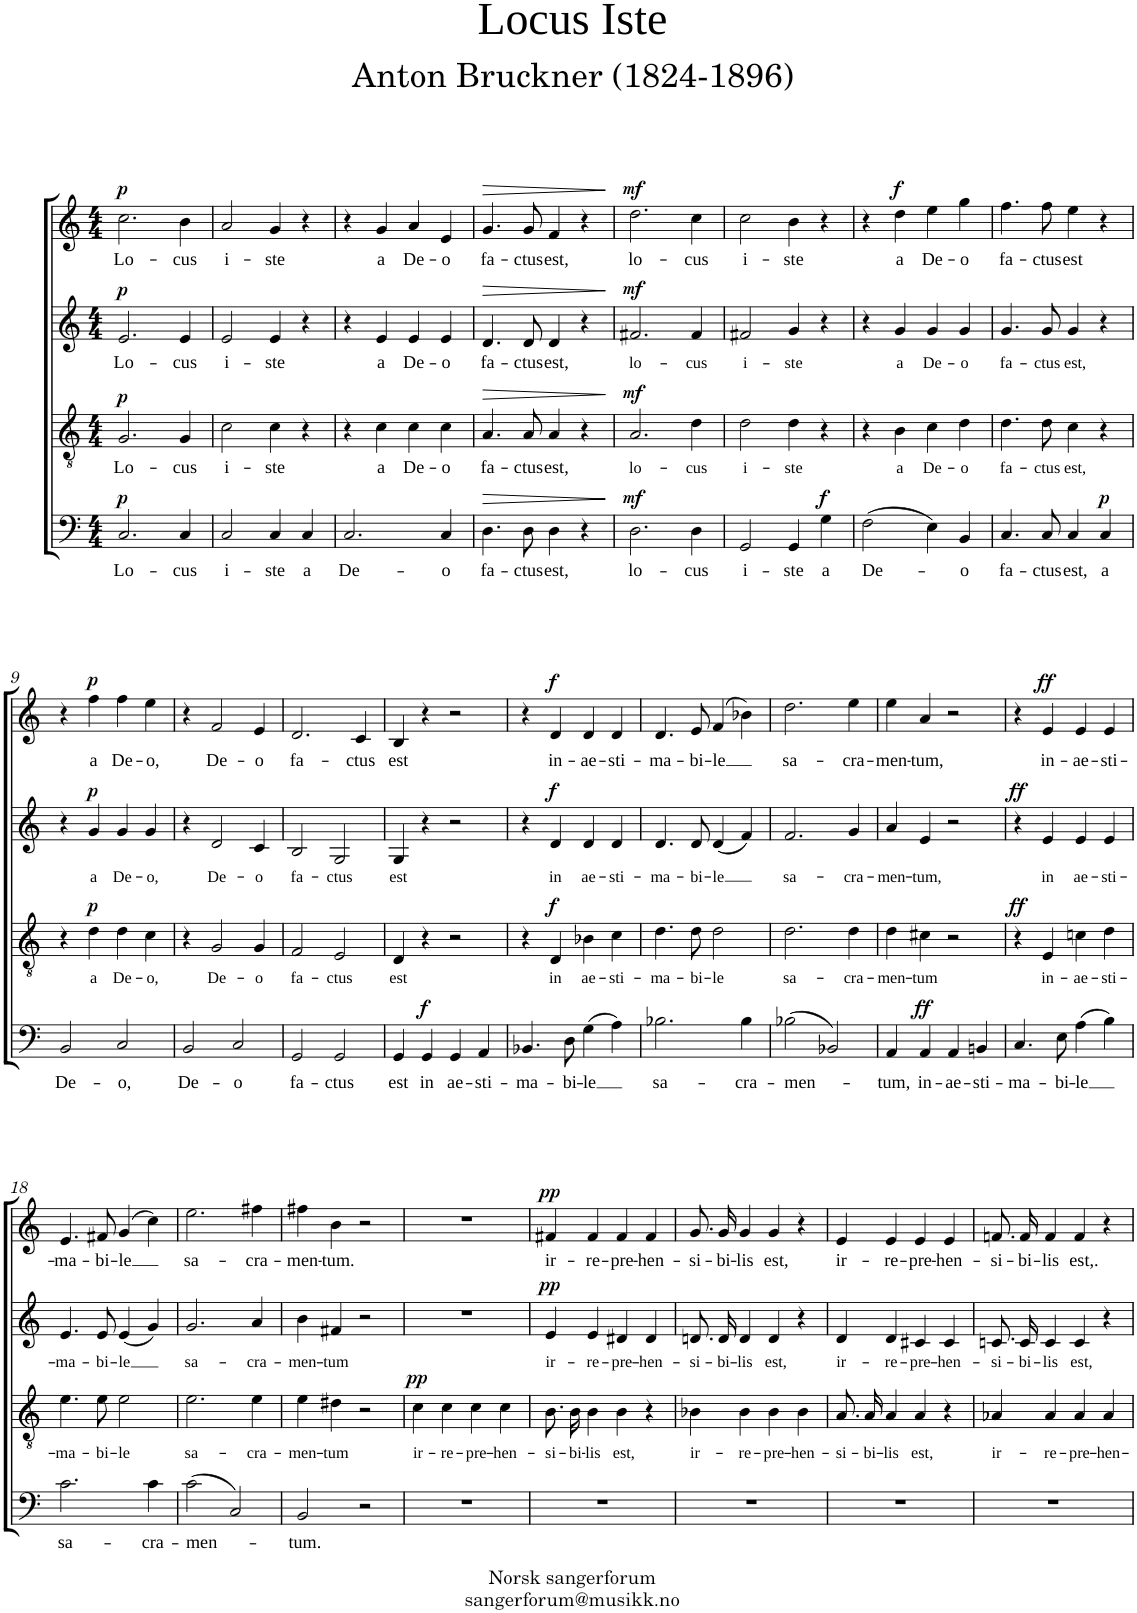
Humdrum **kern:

**kern	**text	**dynam	**kern	**text	**dynam	**kern	**text	**dynam	**kern	**text	**dynam
*part4	*part4	*part4	*part3	*part3	*part3	*part2	*part2	*part2	*part1	*part1	*part1
*staff4	*staff4	*staff4	*staff3	*staff3	*staff3	*staff2	*staff2	*staff2	*staff1	*staff1	*staff1
*I"Bass	*	*	*I"Tenor	*	*	*I"Alto	*	*	*I"Soprano	*	*
*clefF4	*	*	*clefGv2	*	*	*clefG2	*	*	*clefG2	*	*
*k[]	*	*	*k[]	*	*	*k[]	*	*	*k[]	*	*
*M4/4	*	*	*M4/4	*	*	*M4/4	*	*	*M4/4	*	*
=1	=1	=1	=1	=1	=1	=1	=1	=1	=1	=1	=1
!	!LO:LY:b	!LO:DY:a	!	!LO:LY:b	!LO:DY:a	!	!LO:LY:b	!LO:DY:a	!	!LO:LY:b	!LO:DY:a
2.C/	Lo-	p	2.G/	Lo-	p	2.e/	Lo-	p	2.cc\	Lo-	p
!	!LO:LY:b	!	!	!LO:LY:b	!	!	!LO:LY:b	!	!	!LO:LY:b	!
4C/	-cus	.	4G/	-cus	.	4e/	-cus	.	4b\	-cus	.
=2	=2	=2	=2	=2	=2	=2	=2	=2	=2	=2	=2
!	!LO:LY:b	!	!	!LO:LY:b	!	!	!LO:LY:b	!	!	!LO:LY:b	!
2C/	i-	.	2c\	i-	.	2e/	i-	.	2a/	i-	.
!	!LO:LY:b	!	!	!LO:LY:b	!	!	!LO:LY:b	!	!	!LO:LY:b	!
4C/	-ste	.	4c\	-ste	.	4e/	-ste	.	4g/	-ste	.
!	!LO:LY:b	!	!	!	!	!	!	!	!	!	!
4C/	a	.	4r	.	.	4r	.	.	4r	.	.
=3	=3	=3	=3	=3	=3	=3	=3	=3	=3	=3	=3
!	!LO:LY:b	!	!	!	!	!	!	!	!	!	!
2.C/	De-	.	4r	.	.	4r	.	.	4r	.	.
!	!	!	!	!LO:LY:b	!	!	!LO:LY:b	!	!	!LO:LY:b	!
.	.	.	4c\	a	.	4e/	a	.	4g/	a	.
!	!	!	!	!LO:LY:b	!	!	!LO:LY:b	!	!	!LO:LY:b	!
.	.	.	4c\	De-	.	4e/	De-	.	4a/	De-	.
!	!LO:LY:b	!	!	!LO:LY:b	!	!	!LO:LY:b	!	!	!LO:LY:b	!
4C/	-o	.	4c\	-o	.	4e/	-o	.	4e/	-o	.
=4	=4	=4	=4	=4	=4	=4	=4	=4	=4	=4	=4
!	!LO:LY:b	!LO:HP:b	!	!LO:LY:b	!LO:HP:b	!	!LO:LY:b	!LO:HP:b	!	!LO:LY:b	!LO:HP:b
4.D\	fa-	>	4.A/	fa-	>	4.d/	fa-	>	4.g/	fa-	>
!	!LO:LY:b	!	!	!LO:LY:b	!	!	!LO:LY:b	!	!	!LO:LY:b	!
8D\	-ctus	.	8A/	-ctus	.	8d/	-ctus	.	8g/	-ctus	.
!	!LO:LY:b	!	!	!LO:LY:b	!	!	!LO:LY:b	!	!	!LO:LY:b	!
4D\	est,	.	4A/	est,	.	4d/	est,	.	4f/	est,	.
4r	.	.	4r	.	.	4r	.	.	4r	.	.
.	.	]	.	.	]	.	.	]	.	.	]
=5	=5	=5	=5	=5	=5	=5	=5	=5	=5	=5	=5
!	!LO:LY:b	!LO:DY:a	!	!LO:LY:b	!LO:DY:a	!	!LO:LY:b	!LO:DY:a	!	!LO:LY:b	!LO:DY:a
2.D\	lo-	mf	2.A/	lo-	mf	2.f#X/	lo-	mf	2.dd\	lo-	mf
!	!LO:LY:b	!	!	!LO:LY:b	!	!	!LO:LY:b	!	!	!LO:LY:b	!
4D\	-cus	.	4d\	-cus	.	4f#/	-cus	.	4cc\	-cus	.
=6	=6	=6	=6	=6	=6	=6	=6	=6	=6	=6	=6
!	!LO:LY:b	!	!	!LO:LY:b	!	!	!LO:LY:b	!	!	!LO:LY:b	!
2GG/	i-	.	2d\	i-	.	2f#X/	i-	.	2cc\	i-	.
!	!LO:LY:b	!	!	!LO:LY:b	!	!	!LO:LY:b	!	!	!LO:LY:b	!
4GG/	-ste	.	4d\	-ste	.	4g/	-ste	.	4b\	-ste	.
!	!LO:LY:b	!LO:DY:a	!	!	!	!	!	!	!	!	!
4G\	a	f	4r	.	.	4r	.	.	4r	.	.
=7	=7	=7	=7	=7	=7	=7	=7	=7	=7	=7	=7
!	!LO:LY:b	!	!	!	!	!	!	!	!	!	!
(2F\	De-	.	4r	.	.	4r	.	.	4r	.	.
!	!	!	!	!LO:LY:b	!	!	!LO:LY:b	!	!	!LO:LY:b	!LO:DY:a
.	.	.	4B\	a	.	4g/	a	.	4dd\	a	f
!	!	!	!	!LO:LY:b	!	!	!LO:LY:b	!	!	!LO:LY:b	!
4E\)	.	.	4c\	De-	.	4g/	De-	.	4ee\	De-	.
!	!LO:LY:b	!	!	!LO:LY:b	!	!	!LO:LY:b	!	!	!LO:LY:b	!
4BB/	-o	.	4d\	-o	.	4g/	-o	.	4gg\	-o	.
=8	=8	=8	=8	=8	=8	=8	=8	=8	=8	=8	=8
!	!LO:LY:b	!	!	!LO:LY:b	!	!	!LO:LY:b	!	!	!LO:LY:b	!
4.C/	fa-	.	4.d\	fa-	.	4.g/	fa-	.	4.ff\	fa-	.
!	!LO:LY:b	!	!	!LO:LY:b	!	!	!LO:LY:b	!	!	!LO:LY:b	!
8C/	-ctus	.	8d\	-ctus	.	8g/	-ctus	.	8ff\	-ctus	.
!	!LO:LY:b	!	!	!LO:LY:b	!	!	!LO:LY:b	!	!	!LO:LY:b	!
4C/	est,	.	4c\	est,	.	4g/	est,	.	4ee\	est	.
!	!LO:LY:b	!LO:DY:a	!	!	!	!	!	!	!	!	!
4C/	a	p	4r	.	.	4r	.	.	4r	.	.
!!LO:LB:g=z
=9	=9	=9	=9	=9	=9	=9	=9	=9	=9	=9	=9
!	!LO:LY:b	!	!	!	!	!	!	!	!	!	!
2BB/	De-	.	4r	.	.	4r	.	.	4r	.	.
!	!	!	!	!LO:LY:b	!LO:DY:a	!	!LO:LY:b	!LO:DY:a	!	!LO:LY:b	!LO:DY:a
.	.	.	4d\	a	p	4g/	a	p	4ff\	a	p
!	!LO:LY:b	!	!	!LO:LY:b	!	!	!LO:LY:b	!	!	!LO:LY:b	!
2C/	-o,	.	4d\	De-	.	4g/	De-	.	4ff\	De-	.
!	!	!	!	!LO:LY:b	!	!	!LO:LY:b	!	!	!LO:LY:b	!
.	.	.	4c\	-o,	.	4g/	-o,	.	4ee\	-o,	.
=10	=10	=10	=10	=10	=10	=10	=10	=10	=10	=10	=10
!	!LO:LY:b	!	!	!	!	!	!	!	!	!	!
2BB/	De-	.	4r	.	.	4r	.	.	4r	.	.
!	!	!	!	!LO:LY:b	!	!	!LO:LY:b	!	!	!LO:LY:b	!
.	.	.	2G/	De-	.	2d/	De-	.	2f/	De-	.
!	!LO:LY:b	!	!	!	!	!	!	!	!	!	!
2C/	-o	.	.	.	.	.	.	.	.	.	.
!	!	!	!	!LO:LY:b	!	!	!LO:LY:b	!	!	!LO:LY:b	!
.	.	.	4G/	-o	.	4c/	-o	.	4e/	-o	.
=11	=11	=11	=11	=11	=11	=11	=11	=11	=11	=11	=11
!	!LO:LY:b	!	!	!LO:LY:b	!	!	!LO:LY:b	!	!	!LO:LY:b	!
2GG/	fa-	.	2F/	fa-	.	2B/	fa-	.	2.d/	fa-	.
!	!LO:LY:b	!	!	!LO:LY:b	!	!	!LO:LY:b	!	!	!	!
2GG/	-ctus	.	2E/	-ctus	.	2G/	-ctus	.	.	.	.
!	!	!	!	!	!	!	!	!	!	!LO:LY:b	!
.	.	.	.	.	.	.	.	.	4c/	-ctus	.
=12	=12	=12	=12	=12	=12	=12	=12	=12	=12	=12	=12
!	!LO:LY:b	!	!	!LO:LY:b	!	!	!LO:LY:b	!	!	!LO:LY:b	!
4GG/	est	.	4D/	est	.	4G/	est	.	4B/	est	.
!	!LO:LY:b	!LO:DY:a	!	!	!	!	!	!	!	!	!
4GG/	in	f	4r	.	.	4r	.	.	4r	.	.
!	!LO:LY:b	!	!	!	!	!	!	!	!	!	!
4GG/	ae-	.	2r	.	.	2r	.	.	2r	.	.
!	!LO:LY:b	!	!	!	!	!	!	!	!	!	!
4AA/	-sti-	.	.	.	.	.	.	.	.	.	.
=13	=13	=13	=13	=13	=13	=13	=13	=13	=13	=13	=13
!	!LO:LY:b	!	!	!	!	!	!	!	!	!	!
4.BB-X/	-ma-	.	4r	.	.	4r	.	.	4r	.	.
!	!	!	!	!LO:LY:b	!LO:DY:a	!	!LO:LY:b	!LO:DY:a	!	!LO:LY:b	!LO:DY:a
.	.	.	4D/	in	f	4d/	in	f	4d/	in-	f
!	!LO:LY:b	!	!	!	!	!	!	!	!	!	!
8D\	-bi-	.	.	.	.	.	.	.	.	.	.
!	!LO:LY:b	!	!	!LO:LY:b	!	!	!LO:LY:b	!	!	!LO:LY:b	!
(4G\	-le	.	4B-X\	ae-	.	4d/	ae-	.	4d/	-ae-	.
!	!	!	!	!LO:LY:b	!	!	!LO:LY:b	!	!	!LO:LY:b	!
4A\)	.	.	4c\	-sti-	.	4d/	-sti-	.	4d/	-sti-	.
=14	=14	=14	=14	=14	=14	=14	=14	=14	=14	=14	=14
!	!LO:LY:b	!	!	!LO:LY:b	!	!	!LO:LY:b	!	!	!LO:LY:b	!
2.B-X\	sa-	.	4.d\	-ma-	.	4.d/	-ma-	.	4.d/	-ma-	.
!	!	!	!	!LO:LY:b	!	!	!LO:LY:b	!	!	!LO:LY:b	!
.	.	.	8d\	-bi-	.	8d/	-bi-	.	8e/	-bi-	.
!	!	!	!	!LO:LY:b	!	!	!LO:LY:b	!	!	!LO:LY:b	!
.	.	.	2d\	-le	.	(4d/	-le	.	(4f/	-le	.
!	!LO:LY:b	!	!	!	!	!	!	!	!	!	!
4B-\	-cra-	.	.	.	.	4f/)	.	.	4b-X\)	.	.
=15	=15	=15	=15	=15	=15	=15	=15	=15	=15	=15	=15
!	!LO:LY:b	!	!	!LO:LY:b	!	!	!LO:LY:b	!	!	!LO:LY:b	!
(2B-X\	-men-	.	2.d\	sa-	.	2.f/	sa-	.	2.dd\	sa-	.
2BB-X/)	.	.	.	.	.	.	.	.	.	.	.
!	!	!	!	!LO:LY:b	!	!	!LO:LY:b	!	!	!LO:LY:b	!
.	.	.	4d\	-cra-	.	4g/	-cra-	.	4ee\	-cra-	.
=16	=16	=16	=16	=16	=16	=16	=16	=16	=16	=16	=16
!	!LO:LY:b	!	!	!LO:LY:b	!	!	!LO:LY:b	!	!	!LO:LY:b	!
4AA/	-tum,	.	4d\	-men-	.	4a/	-men-	.	4ee\	-men-	.
!	!LO:LY:b	!LO:DY:a	!	!LO:LY:b	!	!	!LO:LY:b	!	!	!LO:LY:b	!
4AA/	in-	ff	4c#X\	-tum	.	4e/	-tum,	.	4a/	-tum,	.
!	!LO:LY:b	!	!	!	!	!	!	!	!	!	!
4AA/	-ae-	.	2r	.	.	2r	.	.	2r	.	.
!	!LO:LY:b	!	!	!	!	!	!	!	!	!	!
4BBn/	-sti-	.	.	.	.	.	.	.	.	.	.
=17	=17	=17	=17	=17	=17	=17	=17	=17	=17	=17	=17
!	!LO:LY:b	!	!	!	!LO:DY:a	!	!	!LO:DY:a	!	!	!
4.C/	-ma-	.	4r	.	ff	4r	.	ff	4r	.	.
!	!	!	!	!LO:LY:b	!	!	!LO:LY:b	!	!	!LO:LY:b	!LO:DY:a
.	.	.	4E/	in-	.	4e/	in	.	4e/	in-	ff
!	!LO:LY:b	!	!	!	!	!	!	!	!	!	!
8E\	-bi-	.	.	.	.	.	.	.	.	.	.
!	!LO:LY:b	!	!	!LO:LY:b	!	!	!LO:LY:b	!	!	!LO:LY:b	!
(4A\	-le	.	4cn\	-ae-	.	4e/	ae-	.	4e/	-ae-	.
!	!	!	!	!LO:LY:b	!	!	!LO:LY:b	!	!	!LO:LY:b	!
4B\)	.	.	4d\	-sti-	.	4e/	-sti-	.	4e/	-sti-	.
!!LO:LB:g=z
=18	=18	=18	=18	=18	=18	=18	=18	=18	=18	=18	=18
!	!LO:LY:b	!	!	!LO:LY:b	!	!	!LO:LY:b	!	!	!LO:LY:b	!
2.c\	sa-	.	4.e\	-ma-	.	4.e/	-ma-	.	4.e/	-ma-	.
!	!	!	!	!LO:LY:b	!	!	!LO:LY:b	!	!	!LO:LY:b	!
.	.	.	8e\	-bi-	.	8e/	-bi-	.	8f#X/	-bi-	.
!	!	!	!	!LO:LY:b	!	!	!LO:LY:b	!	!	!LO:LY:b	!
.	.	.	2e\	-le	.	(4e/	-le	.	(4g/	-le	.
!	!LO:LY:b	!	!	!	!	!	!	!	!	!	!
4c\	-cra-	.	.	.	.	4g/)	.	.	4cc\)	.	.
=19	=19	=19	=19	=19	=19	=19	=19	=19	=19	=19	=19
!	!LO:LY:b	!	!	!LO:LY:b	!	!	!LO:LY:b	!	!	!LO:LY:b	!
(2c\	-men-	.	2.e\	sa-	.	2.g/	sa-	.	2.ee\	sa-	.
2C/)	.	.	.	.	.	.	.	.	.	.	.
!	!	!	!	!LO:LY:b	!	!	!LO:LY:b	!	!	!LO:LY:b	!
.	.	.	4e\	-cra-	.	4a/	-cra-	.	4ff#X\	-cra-	.
=20	=20	=20	=20	=20	=20	=20	=20	=20	=20	=20	=20
!	!LO:LY:b	!	!	!LO:LY:b	!	!	!LO:LY:b	!	!	!LO:LY:b	!
2BB/	-tum.	.	4e\	-men-	.	4b\	-men-	.	4ff#X\	-men-	.
!	!	!	!	!LO:LY:b	!	!	!LO:LY:b	!	!	!LO:LY:b	!
.	.	.	4d#X\	-tum	.	4f#X/	-tum	.	4b\	-tum.	.
2r	.	.	2r	.	.	2r	.	.	2r	.	.
=21	=21	=21	=21	=21	=21	=21	=21	=21	=21	=21	=21
!	!	!	!	!LO:LY:b	!LO:DY:a	!	!	!	!	!	!
1r	.	.	4c\	ir-	pp	1r	.	.	1r	.	.
!	!	!	!	!LO:LY:b	!	!	!	!	!	!	!
.	.	.	4c\	-re-	.	.	.	.	.	.	.
!	!	!	!	!LO:LY:b	!	!	!	!	!	!	!
.	.	.	4c\	-pre-	.	.	.	.	.	.	.
!	!	!	!	!LO:LY:b	!	!	!	!	!	!	!
.	.	.	4c\	-hen-	.	.	.	.	.	.	.
=22	=22	=22	=22	=22	=22	=22	=22	=22	=22	=22	=22
!	!	!	!	!LO:LY:b	!	!	!LO:LY:b	!LO:DY:a	!	!LO:LY:b	!LO:DY:a
1r	.	.	8.B\L	-si-	.	4e/	ir-	pp	4f#X/	ir-	pp
!	!	!	!	!LO:LY:b	!	!	!	!	!	!	!
.	.	.	16B\Jk	-bi-	.	.	.	.	.	.	.
!	!	!	!	!LO:LY:b	!	!	!LO:LY:b	!	!	!LO:LY:b	!
.	.	.	4B\	-lis	.	4e/	-re-	.	4f#/	-re-	.
!	!	!	!	!LO:LY:b	!	!	!LO:LY:b	!	!	!LO:LY:b	!
.	.	.	4B\	est,	.	4d#X/	-pre-	.	4f#/	-pre-	.
!	!	!	!	!	!	!	!LO:LY:b	!	!	!LO:LY:b	!
.	.	.	4r	.	.	4d#/	-hen-	.	4f#/	-hen-	.
=23	=23	=23	=23	=23	=23	=23	=23	=23	=23	=23	=23
!	!	!	!	!LO:LY:b	!	!	!LO:LY:b	!	!	!LO:LY:b	!
1r	.	.	4B-X\	ir-	.	8.dn/L	-si-	.	8.g/L	-si-	.
!	!	!	!	!	!	!	!LO:LY:b	!	!	!LO:LY:b	!
.	.	.	.	.	.	16d/Jk	-bi-	.	16g/Jk	-bi-	.
!	!	!	!	!LO:LY:b	!	!	!LO:LY:b	!	!	!LO:LY:b	!
.	.	.	4B-\	-re-	.	4d/	-lis	.	4g/	-lis	.
!	!	!	!	!LO:LY:b	!	!	!LO:LY:b	!	!	!LO:LY:b	!
.	.	.	4B-\	-pre-	.	4d/	est,	.	4g/	est,	.
!	!	!	!	!LO:LY:b	!	!	!	!	!	!	!
.	.	.	4B-\	-hen-	.	4r	.	.	4r	.	.
=24	=24	=24	=24	=24	=24	=24	=24	=24	=24	=24	=24
!	!	!	!	!LO:LY:b	!	!	!LO:LY:b	!	!	!LO:LY:b	!
1r	.	.	8.A/L	-si-	.	4d/	ir-	.	4e/	ir-	.
!	!	!	!	!LO:LY:b	!	!	!	!	!	!	!
.	.	.	16A/Jk	-bi-	.	.	.	.	.	.	.
!	!	!	!	!LO:LY:b	!	!	!LO:LY:b	!	!	!LO:LY:b	!
.	.	.	4A/	-lis	.	4d/	-re-	.	4e/	-re-	.
!	!	!	!	!LO:LY:b	!	!	!LO:LY:b	!	!	!LO:LY:b	!
.	.	.	4A/	est,	.	4c#X/	-pre-	.	4e/	-pre-	.
!	!	!	!	!	!	!	!LO:LY:b	!	!	!LO:LY:b	!
.	.	.	4r	.	.	4c#/	-hen-	.	4e/	-hen-	.
=25	=25	=25	=25	=25	=25	=25	=25	=25	=25	=25	=25
!	!	!	!	!LO:LY:b	!	!	!LO:LY:b	!	!	!LO:LY:b	!
1r	.	.	4A-X/	ir-	.	8.cn/L	-si-	.	8.fn/L	-si-	.
!	!	!	!	!	!	!	!LO:LY:b	!	!	!LO:LY:b	!
.	.	.	.	.	.	16c/Jk	-bi-	.	16f/Jk	-bi-	.
!	!	!	!	!LO:LY:b	!	!	!LO:LY:b	!	!	!LO:LY:b	!
.	.	.	4A-/	-re-	.	4c/	-lis	.	4f/	-lis	.
!	!	!	!	!LO:LY:b	!	!	!LO:LY:b	!	!	!LO:LY:b	!
.	.	.	4A-/	-pre-	.	4c/	est,	.	4f/	est,.	.
!	!	!	!	!LO:LY:b	!	!	!	!	!	!	!
.	.	.	4A-/	-hen-	.	4r	.	.	4r	.	.
=	=	=	=	=	=	=	=	=	=	=	=
*-	*-	*-	*-	*-	*-	*-	*-	*-	*-	*-	*-
